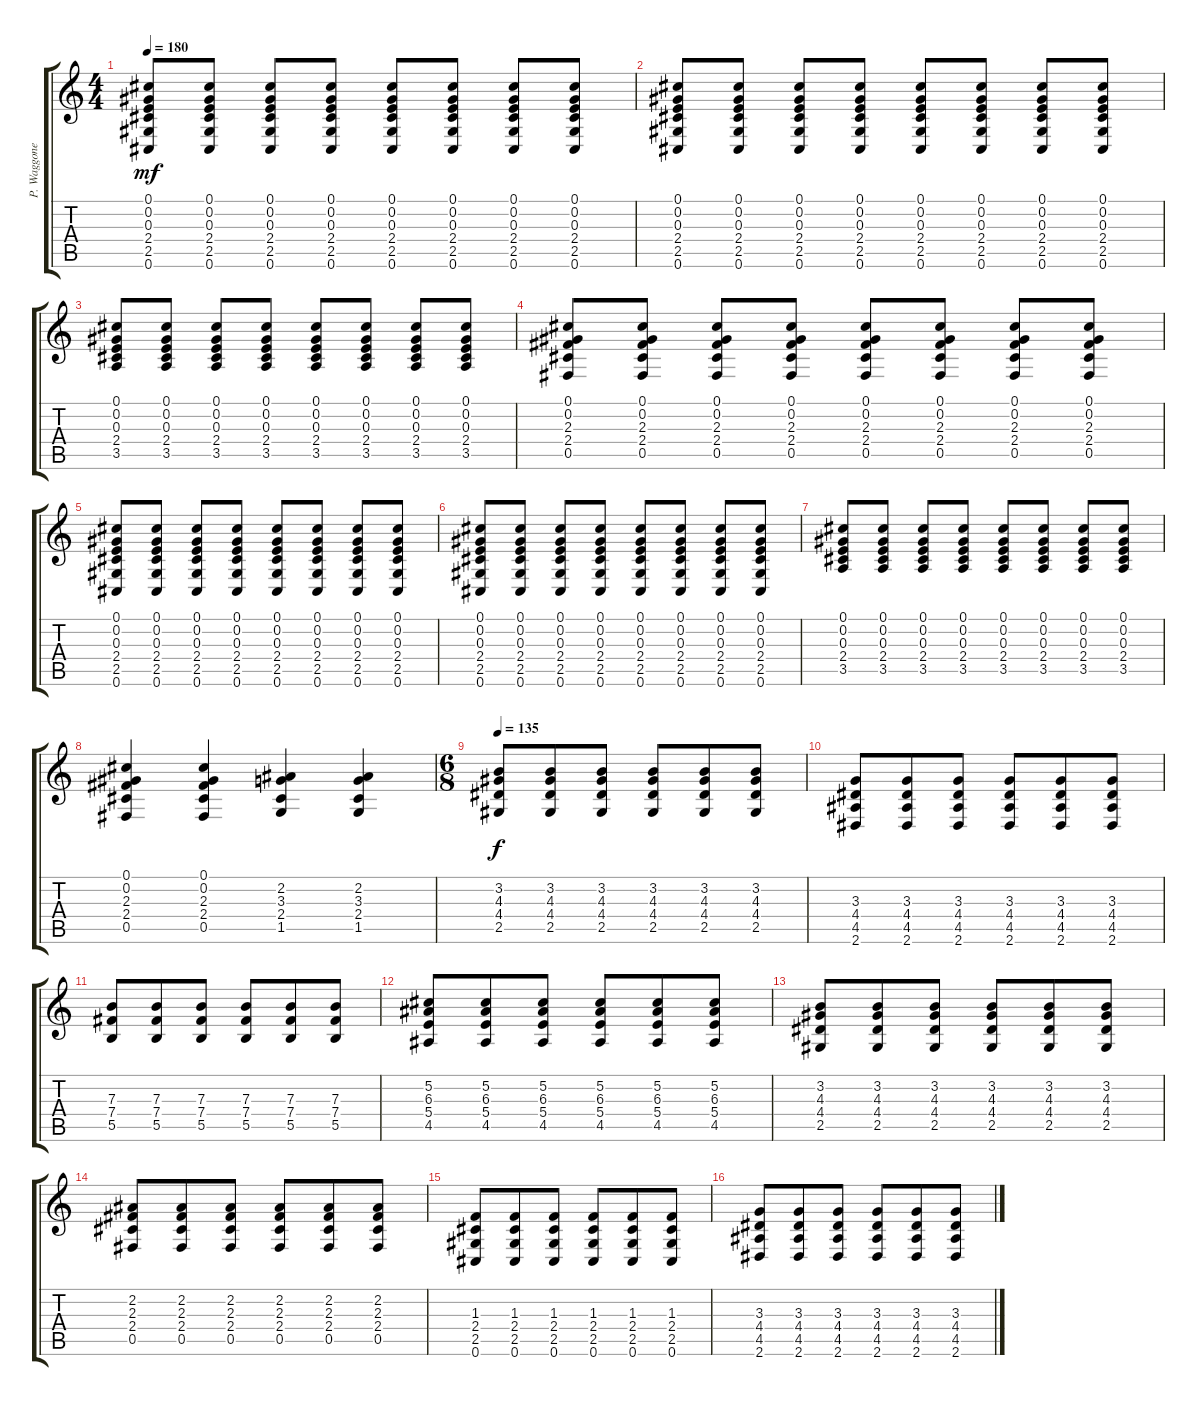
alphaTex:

\track ("P. Waggoner Gtr." "P. Waggone") {instrument distortionguitar}
\staff {score tabs}
\tuning (Db4 Ab3 E3 B2 Gb2 Db2) {hide}
\ts (4 4)
\tempo 180
\clef g2
\ks c
(0.1 0.2 0.3 2.4 2.5 0.6).8{dy mf} (0.1 0.2 0.3 2.4 2.5 0.6).8 (0.1 0.2 0.3 2.4 2.5 0.6).8 (0.1 0.2 0.3 2.4 2.5 0.6).8 (0.1 0.2 0.3 2.4 2.5 0.6).8 (0.1 0.2 0.3 2.4 2.5 0.6).8 (0.1 0.2 0.3 2.4 2.5 0.6).8 (0.1 0.2 0.3 2.4 2.5 0.6).8 |
(0.1 0.2 0.3 2.4 2.5 0.6).8 (0.1 0.2 0.3 2.4 2.5 0.6).8 (0.1 0.2 0.3 2.4 2.5 0.6).8 (0.1 0.2 0.3 2.4 2.5 0.6).8 (0.1 0.2 0.3 2.4 2.5 0.6).8 (0.1 0.2 0.3 2.4 2.5 0.6).8 (0.1 0.2 0.3 2.4 2.5 0.6).8 (0.1 0.2 0.3 2.4 2.5 0.6).8 |
(0.1 0.2 0.3 2.4 3.5).8 (0.1 0.2 0.3 2.4 3.5).8 (0.1 0.2 0.3 2.4 3.5).8 (0.1 0.2 0.3 2.4 3.5).8 (0.1 0.2 0.3 2.4 3.5).8 (0.1 0.2 0.3 2.4 3.5).8 (0.1 0.2 0.3 2.4 3.5).8 (0.1 0.2 0.3 2.4 3.5).8 |
(0.1 0.2 2.3 2.4 0.5).8 (0.1 0.2 2.3 2.4 0.5).8 (0.1 0.2 2.3 2.4 0.5).8 (0.1 0.2 2.3 2.4 0.5).8 (0.1 0.2 2.3 2.4 0.5).8 (0.1 0.2 2.3 2.4 0.5).8 (0.1 0.2 2.3 2.4 0.5).8 (0.1 0.2 2.3 2.4 0.5).8 |
(0.1 0.2 0.3 2.4 2.5 0.6).8 (0.1 0.2 0.3 2.4 2.5 0.6).8 (0.1 0.2 0.3 2.4 2.5 0.6).8 (0.1 0.2 0.3 2.4 2.5 0.6).8 (0.1 0.2 0.3 2.4 2.5 0.6).8 (0.1 0.2 0.3 2.4 2.5 0.6).8 (0.1 0.2 0.3 2.4 2.5 0.6).8 (0.1 0.2 0.3 2.4 2.5 0.6).8 |
(0.1 0.2 0.3 2.4 2.5 0.6).8 (0.1 0.2 0.3 2.4 2.5 0.6).8 (0.1 0.2 0.3 2.4 2.5 0.6).8 (0.1 0.2 0.3 2.4 2.5 0.6).8 (0.1 0.2 0.3 2.4 2.5 0.6).8 (0.1 0.2 0.3 2.4 2.5 0.6).8 (0.1 0.2 0.3 2.4 2.5 0.6).8 (0.1 0.2 0.3 2.4 2.5 0.6).8 |
(0.1 0.2 0.3 2.4 3.5).8 (0.1 0.2 0.3 2.4 3.5).8 (0.1 0.2 0.3 2.4 3.5).8 (0.1 0.2 0.3 2.4 3.5).8 (0.1 0.2 0.3 2.4 3.5).8 (0.1 0.2 0.3 2.4 3.5).8 (0.1 0.2 0.3 2.4 3.5).8 (0.1 0.2 0.3 2.4 3.5).8 |
(0.1 0.2 2.3 2.4 0.5).4 (0.1 0.2 2.3 2.4 0.5).4 (2.2 3.3 2.4 1.5).4 (2.2 3.3 2.4 1.5).4 |
\ts (6 8)
\tempo 135
(3.2 4.3 4.4 2.5).8{dy f} (3.2 4.3 4.4 2.5).8 (3.2 4.3 4.4 2.5).8 (3.2 4.3 4.4 2.5).8 (3.2 4.3 4.4 2.5).8 (3.2 4.3 4.4 2.5).8 |
(3.3 4.4 4.5 2.6).8 (3.3 4.4 4.5 2.6).8 (3.3 4.4 4.5 2.6).8 (3.3 4.4 4.5 2.6).8 (3.3 4.4 4.5 2.6).8 (3.3 4.4 4.5 2.6).8 |
(7.3 7.4 5.5).8 (7.3 7.4 5.5).8 (7.3 7.4 5.5).8 (7.3 7.4 5.5).8 (7.3 7.4 5.5).8 (7.3 7.4 5.5).8 |
(5.2 6.3 5.4 4.5).8 (5.2 6.3 5.4 4.5).8 (5.2 6.3 5.4 4.5).8 (5.2 6.3 5.4 4.5).8 (5.2 6.3 5.4 4.5).8 (5.2 6.3 5.4 4.5).8 |
(3.2 4.3 4.4 2.5).8 (3.2 4.3 4.4 2.5).8 (3.2 4.3 4.4 2.5).8 (3.2 4.3 4.4 2.5).8 (3.2 4.3 4.4 2.5).8 (3.2 4.3 4.4 2.5).8 |
(2.2 2.3 2.4 0.5).8 (2.2 2.3 2.4 0.5).8 (2.2 2.3 2.4 0.5).8 (2.2 2.3 2.4 0.5).8 (2.2 2.3 2.4 0.5).8 (2.2 2.3 2.4 0.5).8 |
(1.3 2.4 2.5 0.6).8 (1.3 2.4 2.5 0.6).8 (1.3 2.4 2.5 0.6).8 (1.3 2.4 2.5 0.6).8 (1.3 2.4 2.5 0.6).8 (1.3 2.4 2.5 0.6).8 |
(3.3 4.4 4.5 2.6).8 (3.3 4.4 4.5 2.6).8 (3.3 4.4 4.5 2.6).8 (3.3 4.4 4.5 2.6).8 (3.3 4.4 4.5 2.6).8 (3.3 4.4 4.5 2.6).8
